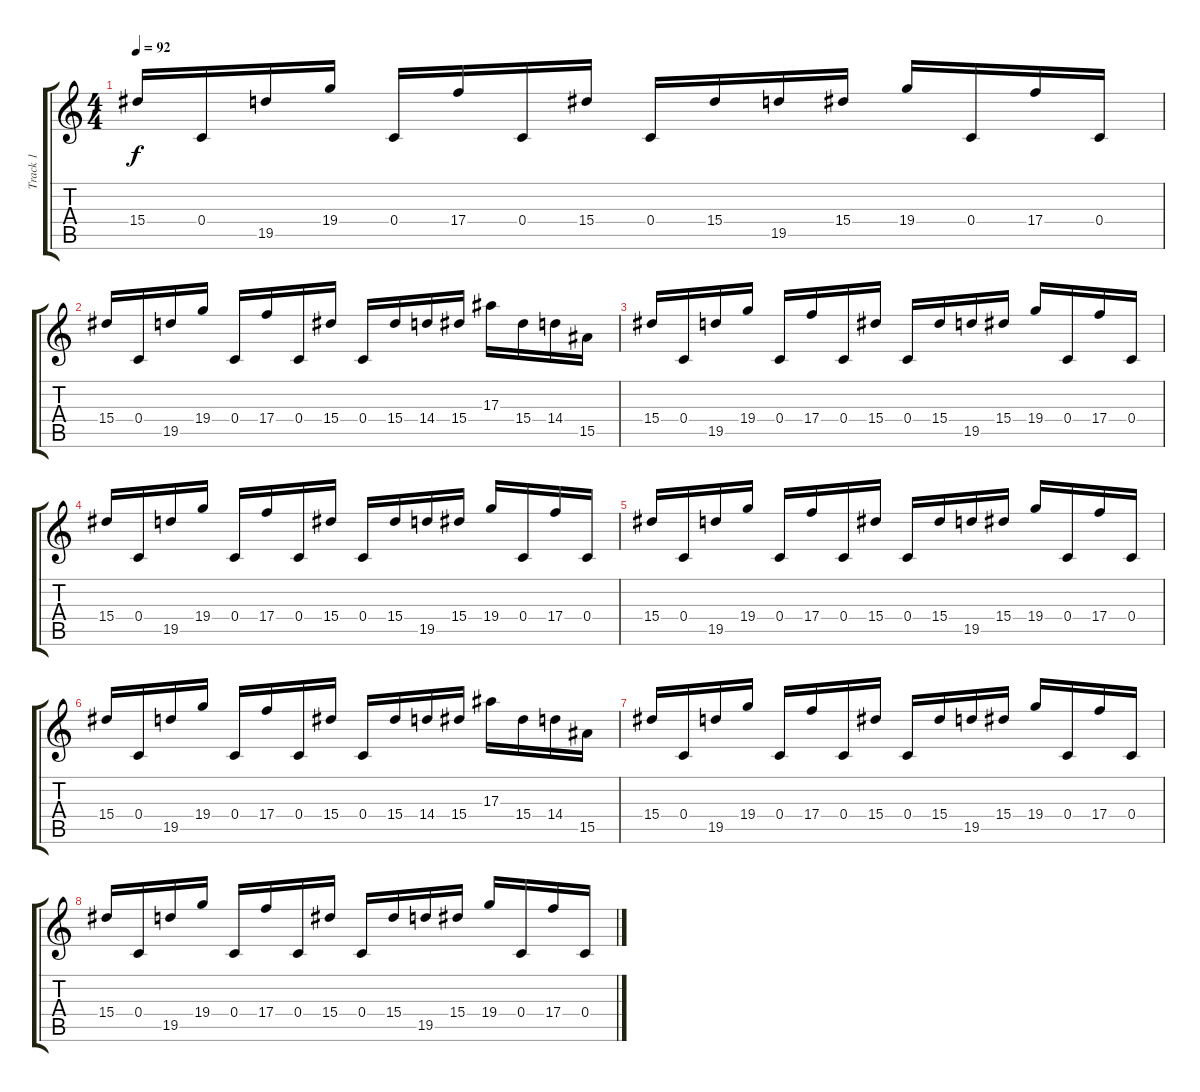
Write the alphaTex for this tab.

\track ("Track 1" "Track 1") {instrument distortionguitar}
\staff {score tabs}
\tuning (D4 A3 F3 C3 G2 C2) {hide}
\ts (4 4)
\tempo 92
\clef g2
\ks c
15.4.16{dy f} 0.4.16 19.5.16 19.4.16 0.4.16 17.4.16 0.4.16 15.4.16 0.4.16 15.4.16 19.5.16 15.4.16 19.4.16 0.4.16 17.4.16 0.4.16 |
15.4.16 0.4.16 19.5.16 19.4.16 0.4.16 17.4.16 0.4.16 15.4.16 0.4.16 15.4.16 14.4.16 15.4.16 17.3.16 15.4.16 14.4.16 15.5.16 |
15.4.16 0.4.16 19.5.16 19.4.16 0.4.16 17.4.16 0.4.16 15.4.16 0.4.16 15.4.16 19.5.16 15.4.16 19.4.16 0.4.16 17.4.16 0.4.16 |
15.4.16 0.4.16 19.5.16 19.4.16 0.4.16 17.4.16 0.4.16 15.4.16 0.4.16 15.4.16 19.5.16 15.4.16 19.4.16 0.4.16 17.4.16 0.4.16 |
15.4.16 0.4.16 19.5.16 19.4.16 0.4.16 17.4.16 0.4.16 15.4.16 0.4.16 15.4.16 19.5.16 15.4.16 19.4.16 0.4.16 17.4.16 0.4.16 |
15.4.16 0.4.16 19.5.16 19.4.16 0.4.16 17.4.16 0.4.16 15.4.16 0.4.16 15.4.16 14.4.16 15.4.16 17.3.16 15.4.16 14.4.16 15.5.16 |
15.4.16 0.4.16 19.5.16 19.4.16 0.4.16 17.4.16 0.4.16 15.4.16 0.4.16 15.4.16 19.5.16 15.4.16 19.4.16 0.4.16 17.4.16 0.4.16 |
15.4.16 0.4.16 19.5.16 19.4.16 0.4.16 17.4.16 0.4.16 15.4.16 0.4.16 15.4.16 19.5.16 15.4.16 19.4.16 0.4.16 17.4.16 0.4.16
